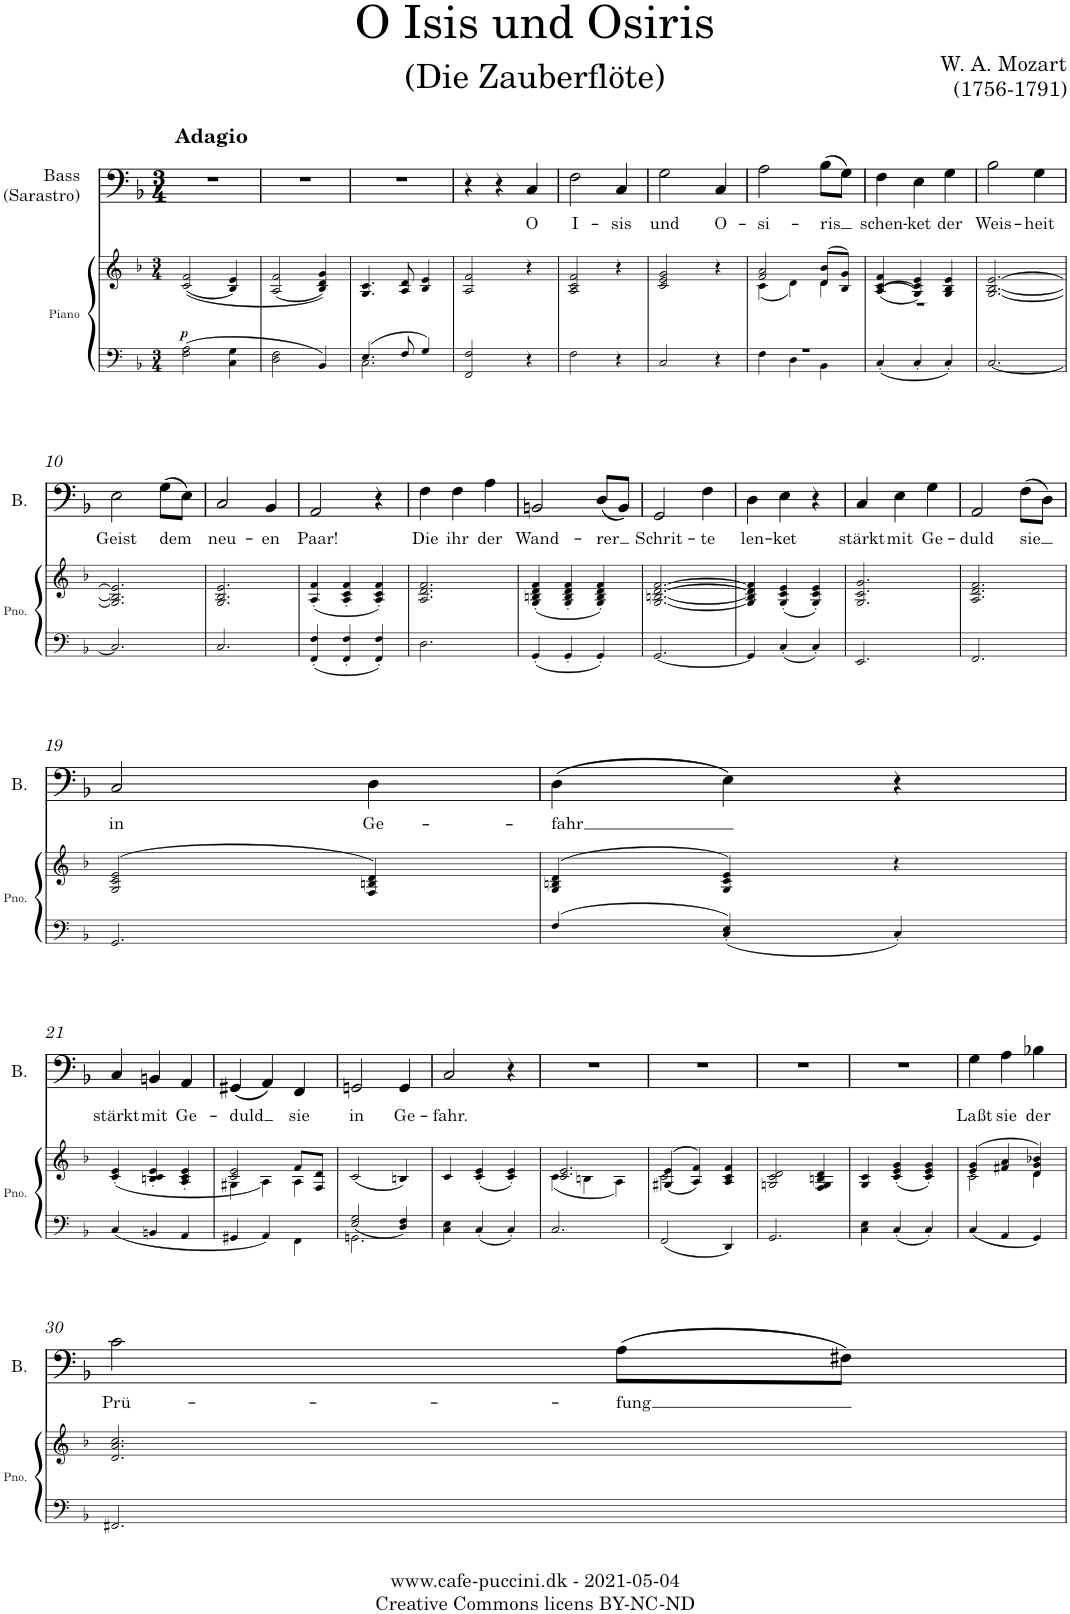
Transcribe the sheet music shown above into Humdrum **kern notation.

**kern	**kern	**dynam	**kern	**text
*part2	*part2	*part2	*part1	*part1
*staff3	*staff2	*staff2/3	*staff1	*staff1
*I"Piano	*	*	*I"Bass (Sarastro)	*
*I'Pno.	*	*	*I'B.	*
*stria5	*stria5	*	*	*
*clefF4	*clefG2	*	*clefF4	*
*k[b-]	*k[b-]	*	*k[b-]	*
*M3/4	*M3/4	*	*M3/4	*
=1	=1	=1	=1	=1
!	!	!	!LO:TX:a:B:t=Adagio	!
!	!	!LO:DY:b	!	!
2F\ 2A\	((2c/ 2f/	p	2.r	.
4C\ 4G\	4B-/ 4e/)	.	.	.
=2	=2	=2	=2	=2
2D\ 2F\	(2A/ 2f/	.	2.r	.
4BB-/	4B-/ 4d/ 4g/))	.	.	.
=3	=3	=3	=3	=3
*^	*	*	*	*
4.E/	2.C\	4.G/ 4.c/	.	2.r	.
8F/	.	8A/ 8d/	.	.	.
4G/	.	4B-/ 4e/	.	.	.
*v	*v	*	*	*	*
=4	=4	=4	=4	=4
2FF/ 2F/	2A/ 2f/	.	4r	.
.	.	.	4r	.
!	!	!	!	!LO:LY:b
4r	4r	.	4C/	O
=5	=5	=5	=5	=5
!	!	!	!	!LO:LY:b
2F\	2A/ 2c/ 2f/	.	2F\	I-
!	!	!	!	!LO:LY:b
4r	4r	.	4C/	-sis
=6	=6	=6	=6	=6
!	!	!	!	!LO:LY:b
2C/	2c/ 2e/ 2g/	.	2G\	und
!	!	!	!	!LO:LY:b
4r	4r	.	4C/	O-
=7	=7	=7	=7	=7
*^	*^	*	*	*
!	!	!	!	!	!	!LO:LY:b
2.r	4F\	2f/ 2a/	(4c\	.	2A\	-si-
.	4D\	.	4d\)	.	.	.
!	!	!	!	!	!	!LO:LY:b
.	4BB-\	(8d/ 8b-/L	4d\	.	(8B-\L	-ris
.	.	8B-/ 8g/J)	.	.	8G\J)	.
*v	*v	*	*	*	*	*
=8	=8	=8	=8	=8	=8
!	!	!	!	!	!LO:LY:b
4C'/	(<(4A/ [4c/ 4f/	2.r	.	4F\	schen-
!	!	!	!	!	!LO:LY:b
4C'/	4G/ 4c/] 4e/))	.	.	4E\	-ket
!	!	!	!	!	!LO:LY:b
4C'/	4G/ 4B-/ 4e/	.	.	4G\	der
*	*v	*v	*	*	*
=9	=9	=9	=9	=9
!	!	!	!	!LO:LY:b
[2.C/	[2.G/ [2.B-/ [2.e/	.	2B-\	Weis-
!	!	!	!	!LO:LY:b
.	.	.	4G\	-heit
!!LO:LB:g=z
=10	=10	=10	=10	=10
!	!	!	!	!LO:LY:b
2.C/]	2.G/] 2.B-/] 2.e/]	.	2E\	Geist
!	!	!	!	!LO:LY:b
.	.	.	(8G\L	dem
.	.	.	8E\J)	.
=11	=11	=11	=11	=11
!	!	!	!	!LO:LY:b
2.C/	2.G/ 2.B-/ 2.e/	.	2C/	neu-
!	!	!	!	!LO:LY:b
.	.	.	4BB-/	-en
=12	=12	=12	=12	=12
!	!	!	!	!LO:LY:b
4FF/' 4F/'	(4A/' 4f/'	.	2AA/	Paar!
4FF/' 4F/'	4A/' 4c/' 4f/'	.	.	.
4FF/' 4F/'	4A/' 4c/' 4f/')	.	4r	.
=13	=13	=13	=13	=13
!	!	!	!	!LO:LY:b
2.D\	2.A/ 2.d/ 2.f/	.	4F\	Die
!	!	!	!	!LO:LY:b
.	.	.	4F\	ihr
!	!	!	!	!LO:LY:b
.	.	.	4A\	der
=14	=14	=14	=14	=14
!	!	!	!	!LO:LY:b
4GG'/	(4G/' 4Bn/' 4d/' 4f/'	.	2BBn/	Wand-
4GG'/	4G/' 4B/' 4d/' 4f/'	.	.	.
!	!	!	!	!LO:LY:b
4GG'/	4G/' 4B/' 4d/' 4f/')	.	(8D/L	-rer
.	.	.	8BB/J)	.
=15	=15	=15	=15	=15
!	!	!	!	!LO:LY:b
[2.GG/	[2.G/ [2.Bn/ [2.d/ [2.f/	.	2GG/	Schrit-
!	!	!	!	!LO:LY:b
.	.	.	4F\	-te
=16	=16	=16	=16	=16
!	!	!	!	!LO:LY:b
4GG/]	4G/] 4B/] 4d/] 4f/]	.	4D\	len-
!	!	!	!	!LO:LY:b
4C'/	(4G/' 4c/' 4e/'	.	4E\	-ket
4C'/	4G/' 4c/' 4e/')	.	4r	.
=17	=17	=17	=17	=17
!	!	!	!	!LO:LY:b
2.EE/	2.G/ 2.c/ 2.g/	.	4C/	stärkt
!	!	!	!	!LO:LY:b
.	.	.	4E\	mit
!	!	!	!	!LO:LY:b
.	.	.	4G\	Ge-
=18	=18	=18	=18	=18
!	!	!	!	!LO:LY:b
2.FF/	2.A/ 2.d/ 2.f/	.	2AA/	-duld
!	!	!	!	!LO:LY:b
.	.	.	(8F\L	sie
.	.	.	8D\J)	.
!!LO:LB:g=z
=19	=19	=19	=19	=19
!	!	!	!	!LO:LY:b
2.GG/	(>2G/ 2c/ 2e/	.	2C/	in
!	!	!	!	!LO:LY:b
.	4F/ 4Bn/ 4d/)	.	4D\	Ge-
=20	=20	=20	=20	=20
!	!	!	!	!LO:LY:b
4F/	(>4G/ 4Bn/ 4d/	.	(4D\	-fahr
4C/'< 4E/'<	4G/ 4c/ 4e/)	.	4E\)	.
4C'/	4r	.	4r	.
!!LO:LB:g=z
=21	=21	=21	=21	=21
!	!	!	!	!LO:LY:b
4C/	(<4c/' 4e/'	.	4C/	stärkt
!	!	!	!	!LO:LY:b
4BBn/	4Bn/' 4c/' 4e/'	.	4BBn/	mit
!	!	!	!	!LO:LY:b
4AA/	4A/' 4c/' 4e/'	.	4AA/	Ge-
=22	=22	=22	=22	=22
*	*^	*	*	*
!	!	!	!	!	!LO:LY:b
4GG#X/	2c/ 2e/	4G#X\	.	(4GG#X/	-duld
4AA/	.	4A\)	.	4AA/)	.
!	!	!	!	!	!LO:LY:b
4FF\	8f/L	4A\	.	4FF/	sie
.	8F/ 8d/J	.	.	.	.
*	*v	*v	*	*	*
=23	=23	=23	=23	=23
*^	*	*	*	*
!	!	!	!	!	!LO:LY:b
2E/ 2G/	2.GGn\	(2c/	.	2GGn/	in
!	!	!	!	!	!LO:LY:b
4D/ 4F/	.	4Bn/)	.	4GG/	Ge-
*v	*v	*	*	*	*
=24	=24	=24	=24	=24
!	!	!	!	!LO:LY:b
4C\ 4E\	4c/	.	2C/	-fahr.
4C'/	(4c/' 4e/'	.	.	.
4C'/	4c/' 4e/')	.	4r	.
=25	=25	=25	=25	=25
*	*^	*	*	*
2.C/	2.c/ 2.e/	(4c\	.	2.r	.
.	.	4Bn\	.	.	.
.	.	4A\)	.	.	.
=26	=26	=26	=26	=26	=26
2FF/	((<4G#X/ 4e/	2c\	.	2.r	.
.	4A/ 4f/))	.	.	.	.
4DD/	4A/ 4f/	4c/	.	.	.
*	*v	*v	*	*	*
=27	=27	=27	=27	=27
2.GG/	2Gn/ 2c/ 2d/	.	2.r	.
.	4F/ 4G/ 4Bn/ 4d/	.	.	.
=28	=28	=28	=28	=28
4C\ 4E\	4G/ 4c/	.	2.r	.
4C'/	(4c/' 4e/' 4g/'	.	.	.
4C'/	4c/' 4e/' 4g/')	.	.	.
=29	=29	=29	=29	=29
*	*^	*	*	*
!	!	!	!	!	!LO:LY:b
4C/	(4e/ 4g/	2c\	.	4G\	Laßt
!	!	!	!	!	!LO:LY:b
4AA/	4f#X/ 4a/	.	.	4A\	sie
!	!	!	!	!	!LO:LY:b
4GG/	4d/ 4g/ 4b-X/)	4d\	.	4B-X\	der
!!LO:LB:g=z
=30	=30	=30	=30	=30	=30
!	!	!	!	!	!LO:LY:b
*	*v	*v	*	*	*
2.FF#X/	2.d/ 2.a/ 2.cc/	.	2c\	Prü-
!	!	!	!	!LO:LY:b
.	.	.	(8A\L	-fung
.	.	.	8F#X\J)	.
=	=	=	=	=
*-	*-	*-	*-	*-
